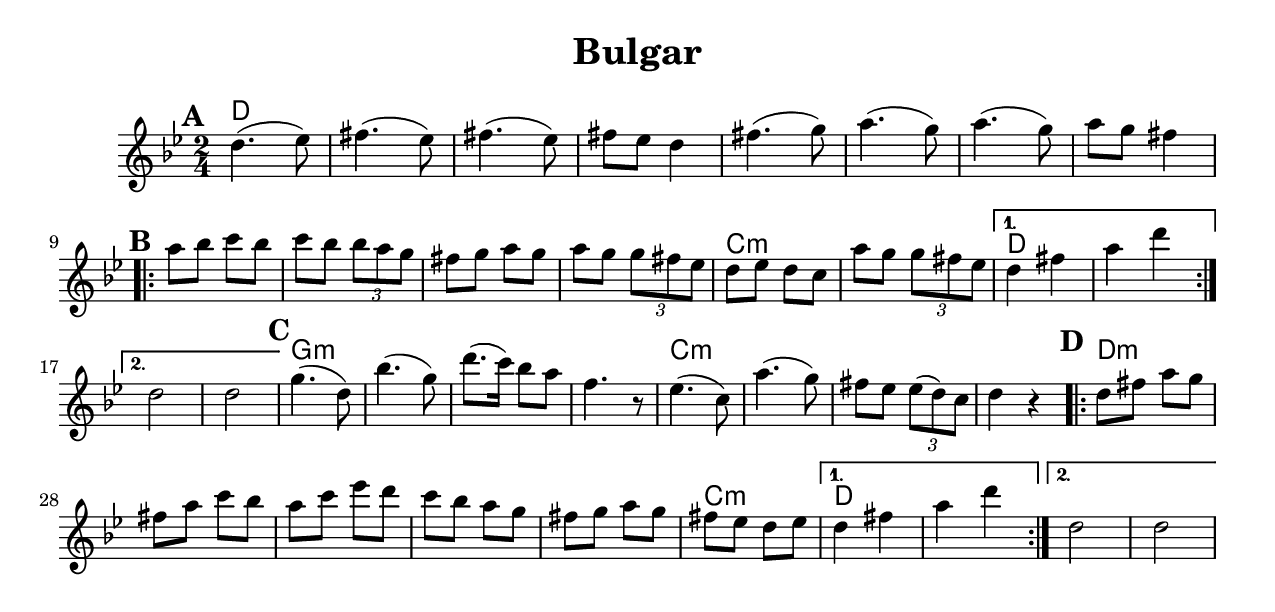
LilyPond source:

\version "2.18.0"
\include "english.ly"
\paper{
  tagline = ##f
  print-all-headers = ##t
  #(set-paper-size "letter")
}
date = #(strftime "%d-%m-%Y" (localtime (current-time)))

%\markup{ \italic{ " Updated " \date  }  }

%\markup{ Got something to say? }

global = {
  \clef treble
  \key g \minor
  \time 2/4
  \set Score.markFormatter = #format-mark-box-alphabet
}

%#################################### Melody ########################
melody = \relative c'' {
  \global
  %\partial 16*3 a16 d f   %lead in notes


  \mark \default
  d4. (ef8)
  fs4. (ef8)
  fs4. (ef8)
  fs8ef d4

  fs4.(g8)
  a4.(g8)
  a4.(g8)
  a8 g fs4|
  \break

  \repeat volta 2{
    \mark \default
    a8 bf c bf
    c8 bf \tuplet 3/2{bf a g}
    fs8 g a g
    a8 g \tuplet 3/2{g fs ef}

    d8 ef d c
    a'8 g \tuplet 3/2{g fs ef}
  }
  \alternative {
    {
      d4 fs
      a4 d
    }
    {
      d,2
      d2
    }
  }
  \mark \default
  g4.(d8)
  bf'4. (g8)
  d'8.(c16) bf8 a|
  f4. r8

  ef4.(c8)
  a'4.(g8)
  fs8 ef \tuplet 3/2 {ef(d) c}
  d4 r
  \repeat volta 2{
    \mark \default
    d8 fs a g
    fs8 a c bf
    a8 c ef d
    c8 bf a g
    fs8 g a g
    fs8 ef d ef
  }
  \alternative {
    {
      d4 fs
      a4 d
    }
    {
      d,2
      d2
    }
  }
}
%################################# Lyrics #####################
%\addlyrics{  }
%################################# Chords #######################
harmonies = \chordmode {
  d2*12
  c2*2:m
  d2*4
  g2*4:m
  c2*4:m
  d2*5:m
  c2:m
  d2*2
}

\score {
  <<
    \new ChordNames {
      \set chordChanges = ##t
      \harmonies
    }
    \new Staff
    \melody
  >>
  \header{
    title= "Bulgar"
    subtitle=""
    composer= ""
    instrument =""
    arranger= ""
  }
  \layout{indent = 1.0\cm}
  \midi {
    \tempo 4 = 120

    % \midi { }
  }
}
%{
% more verses:
\markup{}
\markup {
  \fill-line {
    \hspace #0.1 % distance from left margin
    \column {
      \line { "1."
	\column {
	  ""
	}
      }
      \hspace #0.2 % vertical distance between verses
      \line { "2."
	\column {
	 ""
	}
      }
    }
    \hspace #0.1  % horiz. distance between columns
    \column {
      \line { "3."
	\column {
	  ""
	}
      }
      \hspace #0.2 % distance between verses
      \line { "4."
	\column {
	 ""
	}
      }
    }
    \hspace #0.1 % distance to right margin
  }
}

%}
